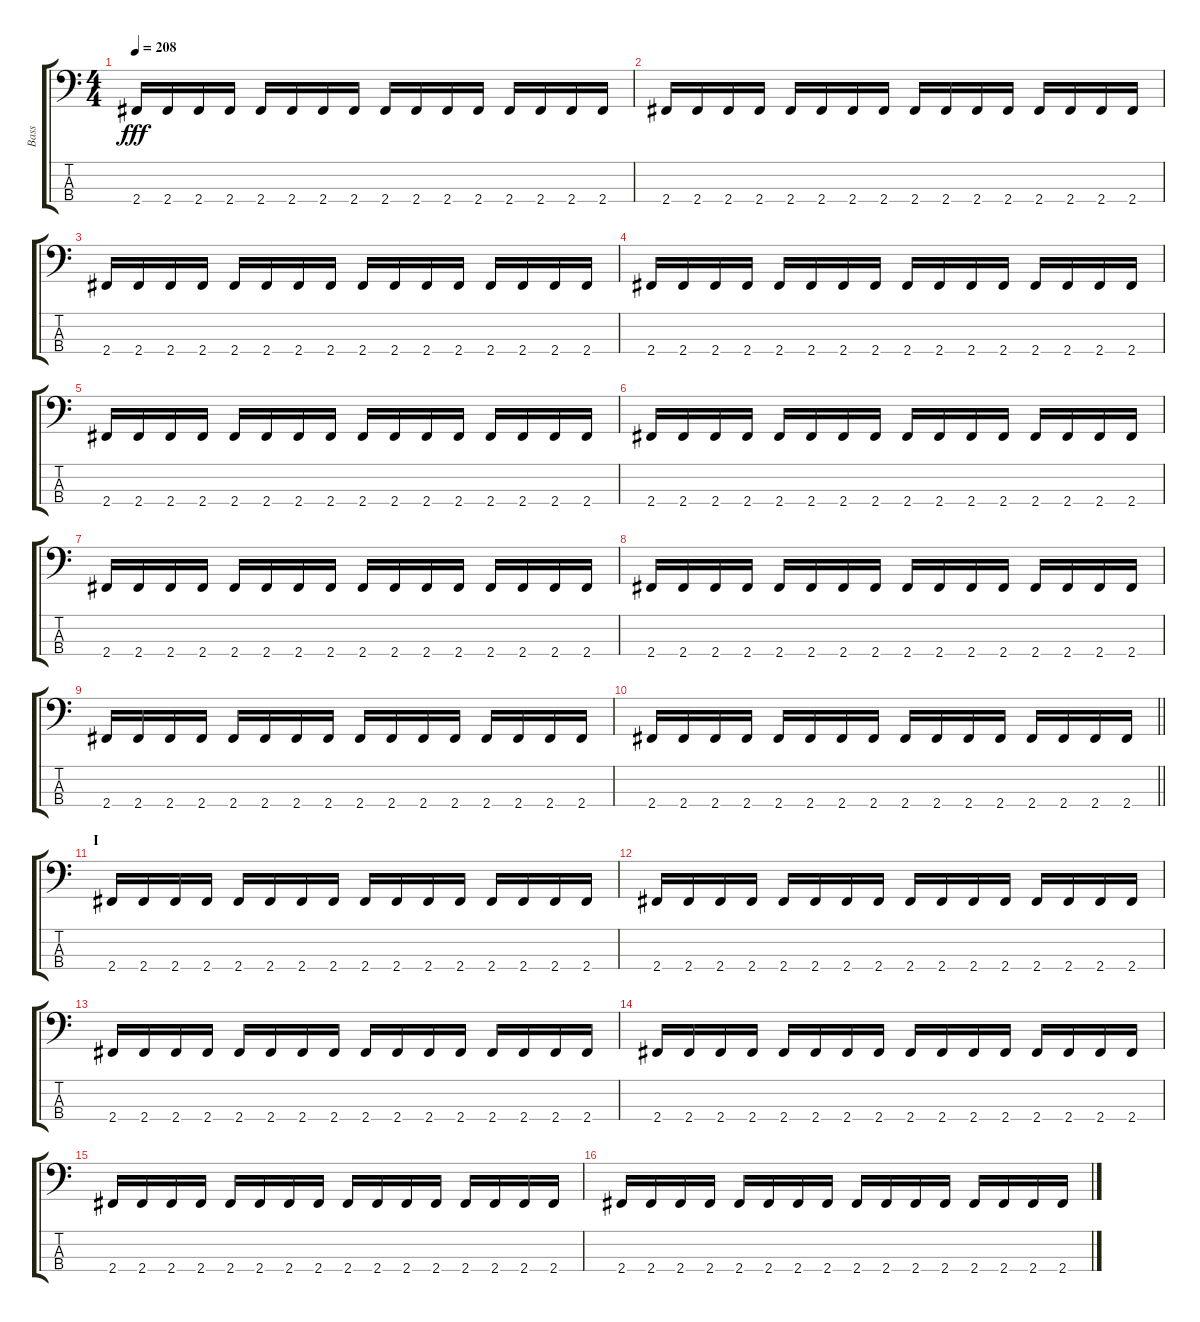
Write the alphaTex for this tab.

\track ("Bass" "Bass") {instrument electricbassfinger}
\staff {score tabs}
\tuning (G2 D2 A1 E1) {hide}
\ts (4 4)
\tempo 208
\clef f4
\ks c
2.4.16{dy fff} 2.4.16 2.4.16 2.4.16 2.4.16 2.4.16 2.4.16 2.4.16 2.4.16 2.4.16 2.4.16 2.4.16 2.4.16 2.4.16 2.4.16 2.4.16 |
2.4.16 2.4.16 2.4.16 2.4.16 2.4.16 2.4.16 2.4.16 2.4.16 2.4.16 2.4.16 2.4.16 2.4.16 2.4.16 2.4.16 2.4.16 2.4.16 |
2.4.16 2.4.16 2.4.16 2.4.16 2.4.16 2.4.16 2.4.16 2.4.16 2.4.16 2.4.16 2.4.16 2.4.16 2.4.16 2.4.16 2.4.16 2.4.16 |
2.4.16 2.4.16 2.4.16 2.4.16 2.4.16 2.4.16 2.4.16 2.4.16 2.4.16 2.4.16 2.4.16 2.4.16 2.4.16 2.4.16 2.4.16 2.4.16 |
2.4.16 2.4.16 2.4.16 2.4.16 2.4.16 2.4.16 2.4.16 2.4.16 2.4.16 2.4.16 2.4.16 2.4.16 2.4.16 2.4.16 2.4.16 2.4.16 |
2.4.16 2.4.16 2.4.16 2.4.16 2.4.16 2.4.16 2.4.16 2.4.16 2.4.16 2.4.16 2.4.16 2.4.16 2.4.16 2.4.16 2.4.16 2.4.16 |
2.4.16 2.4.16 2.4.16 2.4.16 2.4.16 2.4.16 2.4.16 2.4.16 2.4.16 2.4.16 2.4.16 2.4.16 2.4.16 2.4.16 2.4.16 2.4.16 |
2.4.16 2.4.16 2.4.16 2.4.16 2.4.16 2.4.16 2.4.16 2.4.16 2.4.16 2.4.16 2.4.16 2.4.16 2.4.16 2.4.16 2.4.16 2.4.16 |
2.4.16 2.4.16 2.4.16 2.4.16 2.4.16 2.4.16 2.4.16 2.4.16 2.4.16 2.4.16 2.4.16 2.4.16 2.4.16 2.4.16 2.4.16 2.4.16 |
\barLineRight lightlight
2.4.16 2.4.16 2.4.16 2.4.16 2.4.16 2.4.16 2.4.16 2.4.16 2.4.16 2.4.16 2.4.16 2.4.16 2.4.16 2.4.16 2.4.16 2.4.16 |
\section ("" "I")
2.4.16 2.4.16 2.4.16 2.4.16 2.4.16 2.4.16 2.4.16 2.4.16 2.4.16 2.4.16 2.4.16 2.4.16 2.4.16 2.4.16 2.4.16 2.4.16 |
2.4.16 2.4.16 2.4.16 2.4.16 2.4.16 2.4.16 2.4.16 2.4.16 2.4.16 2.4.16 2.4.16 2.4.16 2.4.16 2.4.16 2.4.16 2.4.16 |
2.4.16 2.4.16 2.4.16 2.4.16 2.4.16 2.4.16 2.4.16 2.4.16 2.4.16 2.4.16 2.4.16 2.4.16 2.4.16 2.4.16 2.4.16 2.4.16 |
2.4.16 2.4.16 2.4.16 2.4.16 2.4.16 2.4.16 2.4.16 2.4.16 2.4.16 2.4.16 2.4.16 2.4.16 2.4.16 2.4.16 2.4.16 2.4.16 |
2.4.16 2.4.16 2.4.16 2.4.16 2.4.16 2.4.16 2.4.16 2.4.16 2.4.16 2.4.16 2.4.16 2.4.16 2.4.16 2.4.16 2.4.16 2.4.16 |
2.4.16 2.4.16 2.4.16 2.4.16 2.4.16 2.4.16 2.4.16 2.4.16 2.4.16 2.4.16 2.4.16 2.4.16 2.4.16 2.4.16 2.4.16 2.4.16
